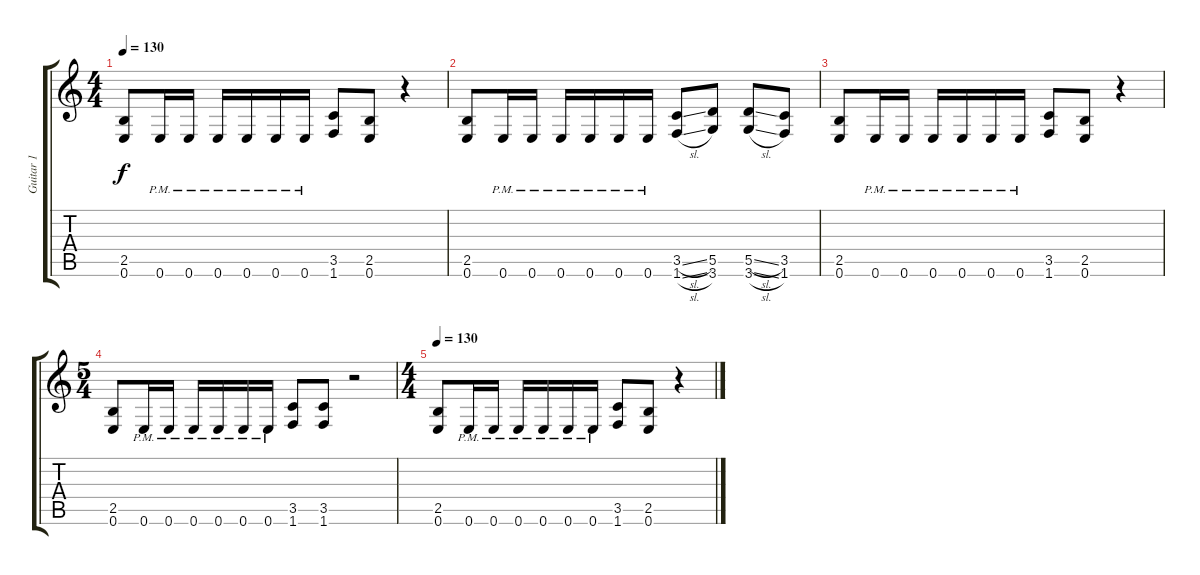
\track ("Guitar 1" "Guitar 1") {instrument distortionguitar}
\staff {score tabs}
\tuning (E4 B3 G3 D3 A2 E2) {hide}
\ts (4 4)
\tempo 130
\clef g2
\ks c
(2.5 0.6).8{dy f} 0.6{pm}.16 0.6{pm}.16 0.6{pm}.16 0.6{pm}.16 0.6{pm}.16 0.6{pm}.16 (3.5 1.6).8 (2.5 0.6).8 r.4 |
(2.5 0.6).8 0.6{pm}.16 0.6{pm}.16 0.6{pm}.16 0.6{pm}.16 0.6{pm}.16 0.6{pm}.16 (3.5{sl} 1.6{sl}).8 (5.5 3.6).8 (5.5{sl} 3.6{sl}).8 (3.5 1.6).8 |
(2.5 0.6).8 0.6{pm}.16 0.6{pm}.16 0.6{pm}.16 0.6{pm}.16 0.6{pm}.16 0.6{pm}.16 (3.5 1.6).8 (2.5 0.6).8 r.4 |
\ts (5 4)
(2.5 0.6).8 0.6{pm}.16 0.6{pm}.16 0.6{pm}.16 0.6{pm}.16 0.6{pm}.16 0.6{pm}.16 (3.5 1.6).8 (3.5 1.6).8 r.2 |
\ts (4 4)
\tempo 130
(2.5 0.6).8 0.6{pm}.16 0.6{pm}.16 0.6{pm}.16 0.6{pm}.16 0.6{pm}.16 0.6{pm}.16 (3.5 1.6).8 (2.5 0.6).8 r.4
